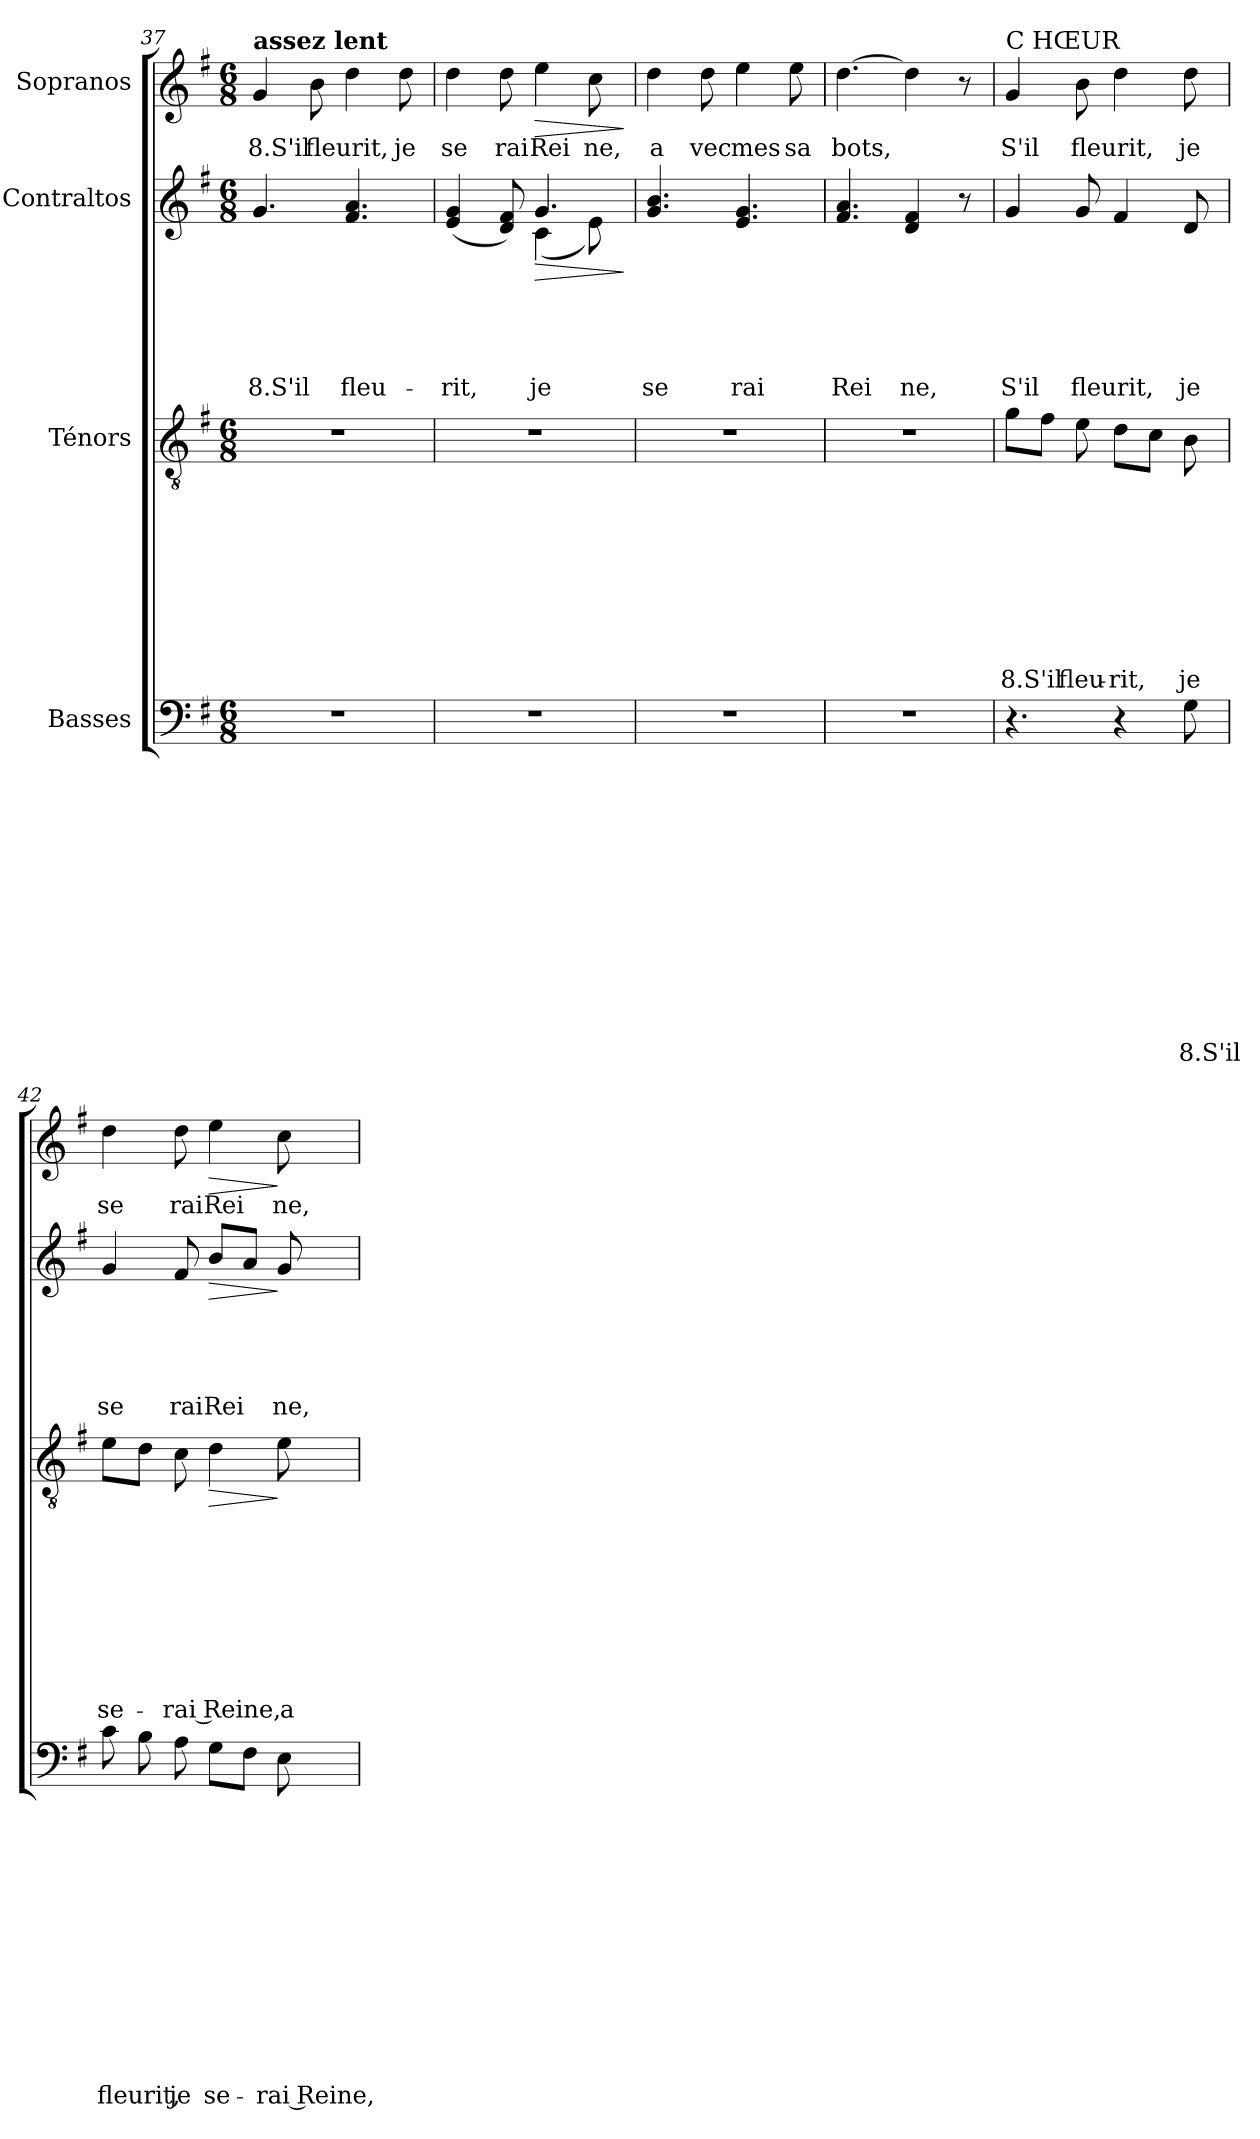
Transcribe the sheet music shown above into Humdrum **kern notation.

**kern	**text	**text	**text	**text	**text	**text	**text	**text	**text	**text	**text	**text	**text	**kern	**text	**text	**text	**text	**text	**text	**text	**text	**text	**dynam	**kern	**text	**text	**text	**text	**text	**dynam	**kern	**text	**dynam
*part4	*part4	*part4	*part4	*part4	*part4	*part4	*part4	*part4	*part4	*part4	*part4	*part4	*part4	*part3	*part3	*part3	*part3	*part3	*part3	*part3	*part3	*part3	*part3	*part3	*part2	*part2	*part2	*part2	*part2	*part2	*part2	*part1	*part1	*part1
*staff4	*staff4	*staff4	*staff4	*staff4	*staff4	*staff4	*staff4	*staff4	*staff4	*staff4	*staff4	*staff4	*staff4	*staff3	*staff3	*staff3	*staff3	*staff3	*staff3	*staff3	*staff3	*staff3	*staff3	*staff3	*staff2	*staff2	*staff2	*staff2	*staff2	*staff2	*staff2	*staff1	*staff1	*staff1
*I"Basses	*	*	*	*	*	*	*	*	*	*	*	*	*	*I"Ténors	*	*	*	*	*	*	*	*	*	*	*I"Contraltos	*	*	*	*	*	*	*I"Sopranos	*	*
*clefF4	*	*	*	*	*	*	*	*	*	*	*	*	*	*clefGv2	*	*	*	*	*	*	*	*	*	*	*clefG2	*	*	*	*	*	*	*clefG2	*	*
*k[f#]	*	*	*	*	*	*	*	*	*	*	*	*	*	*k[f#]	*	*	*	*	*	*	*	*	*	*	*k[f#]	*	*	*	*	*	*	*k[f#]	*	*
*G:	*	*	*	*	*	*	*	*	*	*	*	*	*	*G:	*	*	*	*	*	*	*	*	*	*	*G:	*	*	*	*	*	*	*G:	*	*
*M6/8	*	*	*	*	*	*	*	*	*	*	*	*	*	*M6/8	*	*	*	*	*	*	*	*	*	*	*M6/8	*	*	*	*	*	*	*M6/8	*	*
=37	=37	=37	=37	=37	=37	=37	=37	=37	=37	=37	=37	=37	=37	=37	=37	=37	=37	=37	=37	=37	=37	=37	=37	=37	=37	=37	=37	=37	=37	=37	=37	=37	=37	=37
!	!	!	!	!	!	!	!	!	!	!	!	!	!	!	!	!	!	!	!	!	!	!	!	!	!	!	!	!	!	!	!	!LO:TX:a:B:t=assez lent	!	!
!LO:N:vis=1	!	!	!	!	!	!	!	!	!	!	!	!	!	!LO:N:vis=1	!	!	!	!	!	!	!	!	!	!	!	!	!	!	!	!LO:LY:b:rj	!	!	!LO:LY:b:rj	!
2.r	.	.	.	.	.	.	.	.	.	.	.	.	.	2.r	.	.	.	.	.	.	.	.	.	.	4.g/	.	.	.	.	8.S'il	.	4g/	8.S'il	.
!	!	!	!	!	!	!	!	!	!	!	!	!	!	!	!	!	!	!	!	!	!	!	!	!	!	!	!	!	!	!	!	!	!LO:LY:b	!
.	.	.	.	.	.	.	.	.	.	.	.	.	.	.	.	.	.	.	.	.	.	.	.	.	.	.	.	.	.	.	.	8b\	fleurit,	.
!	!	!	!	!	!	!	!	!	!	!	!	!	!	!	!	!	!	!	!	!	!	!	!	!	!	!	!	!	!	!LO:LY:b	!	!	!	!
.	.	.	.	.	.	.	.	.	.	.	.	.	.	.	.	.	.	.	.	.	.	.	.	.	4.f#/ 4.a/	.	.	.	.	fleu-	.	4dd\	.	.
!	!	!	!	!	!	!	!	!	!	!	!	!	!	!	!	!	!	!	!	!	!	!	!	!	!	!	!	!	!	!	!	!	!LO:LY:b	!
.	.	.	.	.	.	.	.	.	.	.	.	.	.	.	.	.	.	.	.	.	.	.	.	.	.	.	.	.	.	.	.	8dd\	je	.
=38	=38	=38	=38	=38	=38	=38	=38	=38	=38	=38	=38	=38	=38	=38	=38	=38	=38	=38	=38	=38	=38	=38	=38	=38	=38	=38	=38	=38	=38	=38	=38	=38	=38	=38
!LO:N:vis=1	!	!	!	!	!	!	!	!	!	!	!	!	!	!LO:N:vis=1	!	!	!	!	!	!	!	!	!	!	!	!	!	!	!	!LO:LY:b	!	!	!LO:LY:b	!
*	*	*	*	*	*	*	*	*	*	*	*	*	*	*	*	*	*	*	*	*	*	*	*	*	*^	*	*	*	*	*	*	*	*	*
*	*	*	*	*	*	*	*	*	*	*	*	*	*	*	*	*	*	*	*	*	*	*	*	*	*	*^	*	*	*	*	*	*	*	*	*
*	*	*	*	*	*	*	*	*	*	*	*	*	*	*	*	*	*	*	*	*	*	*	*	*	*	*	*^	*	*	*	*	*	*	*	*	*
2.r	.	.	.	.	.	.	.	.	.	.	.	.	.	2.r	.	.	.	.	.	.	.	.	.	.	(<4e/ 4g/	4ryy	4.ryy	4.ryy	.	.	.	.	-rit,	.	4dd\	se	.
!	!	!	!	!	!	!	!	!	!	!	!	!	!	!	!	!	!	!	!	!	!	!	!	!	!	!	!	!	!	!	!	!	!	!	!	!LO:LY:b	!
.	.	.	.	.	.	.	.	.	.	.	.	.	.	.	.	.	.	.	.	.	.	.	.	.	8ryy	8d/ 8f#/)	.	.	.	.	.	.	.	.	8dd\	rai	.
!	!	!	!	!	!	!	!	!	!	!	!	!	!	!	!	!	!	!	!	!	!	!	!	!	!	!	!	!	!	!	!	!	!LO:LY:b	!LO:HP:b	!	!LO:LY:b	!LO:HP:b
.	.	.	.	.	.	.	.	.	.	.	.	.	.	.	.	.	.	.	.	.	.	.	.	.	4.ryy	4ryy	4.g/	(<4c\	.	.	.	.	je	>	4ee\	Rei	>
!	!	!	!	!	!	!	!	!	!	!	!	!	!	!	!	!	!	!	!	!	!	!	!	!	!	!	!	!	!	!	!	!	!	!	!	!LO:LY:b	!
.	.	.	.	.	.	.	.	.	.	.	.	.	.	.	.	.	.	.	.	.	.	.	.	.	.	16ryy	.	8e\)	.	.	.	.	.	.	8cc\	ne,	.
.	.	.	.	.	.	.	.	.	.	.	.	.	.	.	.	.	.	.	.	.	.	.	.	.	.	16ryy	.	.	.	.	.	.	.	.	.	.	.
*	*	*	*	*	*	*	*	*	*	*	*	*	*	*	*	*	*	*	*	*	*	*	*	*	*v	*v	*v	*v	*	*	*	*	*	*	*	*	*
.	.	.	.	.	.	.	.	.	.	.	.	.	.	.	.	.	.	.	.	.	.	.	.	.	.	.	.	.	.	.	]	.	.	]
!!LO:LB:g=z
=39	=39	=39	=39	=39	=39	=39	=39	=39	=39	=39	=39	=39	=39	=39	=39	=39	=39	=39	=39	=39	=39	=39	=39	=39	=39	=39	=39	=39	=39	=39	=39	=39	=39	=39
!LO:N:vis=1	!	!	!	!	!	!	!	!	!	!	!	!	!	!LO:N:vis=1	!	!	!	!	!	!	!	!	!	!	!	!	!	!	!	!LO:LY:b	!	!	!LO:LY:b	!
2.r	.	.	.	.	.	.	.	.	.	.	.	.	.	2.r	.	.	.	.	.	.	.	.	.	.	4.g/ 4.b/	.	.	.	.	se	.	4dd\	a	.
!	!	!	!	!	!	!	!	!	!	!	!	!	!	!	!	!	!	!	!	!	!	!	!	!	!	!	!	!	!	!	!	!	!LO:LY:b	!
.	.	.	.	.	.	.	.	.	.	.	.	.	.	.	.	.	.	.	.	.	.	.	.	.	.	.	.	.	.	.	.	8dd\	vec	.
!	!	!	!	!	!	!	!	!	!	!	!	!	!	!	!	!	!	!	!	!	!	!	!	!	!	!	!	!	!	!LO:LY:b	!	!	!LO:LY:b	!
.	.	.	.	.	.	.	.	.	.	.	.	.	.	.	.	.	.	.	.	.	.	.	.	.	4.e/ 4.g/	.	.	.	.	rai	.	4ee\	mes	.
!	!	!	!	!	!	!	!	!	!	!	!	!	!	!	!	!	!	!	!	!	!	!	!	!	!	!	!	!	!	!	!	!	!LO:LY:b	!
.	.	.	.	.	.	.	.	.	.	.	.	.	.	.	.	.	.	.	.	.	.	.	.	.	.	.	.	.	.	.	.	8ee\	sa	.
=40	=40	=40	=40	=40	=40	=40	=40	=40	=40	=40	=40	=40	=40	=40	=40	=40	=40	=40	=40	=40	=40	=40	=40	=40	=40	=40	=40	=40	=40	=40	=40	=40	=40	=40
!LO:N:vis=1	!	!	!	!	!	!	!	!	!	!	!	!	!	!LO:N:vis=1	!	!	!	!	!	!	!	!	!	!	!	!	!	!	!	!LO:LY:b	!	!	!LO:LY:b	!
2.r	.	.	.	.	.	.	.	.	.	.	.	.	.	2.r	.	.	.	.	.	.	.	.	.	.	4.f#/ 4.a/	.	.	.	.	Rei	.	[>4.dd\	bots,	.
!	!	!	!	!	!	!	!	!	!	!	!	!	!	!	!	!	!	!	!	!	!	!	!	!	!	!	!	!	!	!LO:LY:b	!	!	!	!
.	.	.	.	.	.	.	.	.	.	.	.	.	.	.	.	.	.	.	.	.	.	.	.	.	4d/ 4f#/	.	.	.	.	ne,	.	4dd\]	.	.
.	.	.	.	.	.	.	.	.	.	.	.	.	.	.	.	.	.	.	.	.	.	.	.	.	8r	.	.	.	.	.	.	8r	.	.
=41	=41	=41	=41	=41	=41	=41	=41	=41	=41	=41	=41	=41	=41	=41	=41	=41	=41	=41	=41	=41	=41	=41	=41	=41	=41	=41	=41	=41	=41	=41	=41	=41	=41	=41
!	!	!	!	!	!	!	!	!	!	!	!	!	!	!	!	!	!	!	!	!	!	!	!	!	!	!	!	!	!	!	!	!LO:TX:a:t=C HŒUR	!	!
!	!	!	!	!	!	!	!	!	!	!	!	!	!	!	!	!	!	!	!	!	!	!	!LO:LY:b:rj	!	!	!	!	!	!	!LO:LY:b	!	!	!LO:LY:b	!
4.r	.	.	.	.	.	.	.	.	.	.	.	.	.	8g\L	.	.	.	.	.	.	.	.	8.S'il	.	4g/	.	.	.	.	S'il	.	4g/	S'il	.
.	.	.	.	.	.	.	.	.	.	.	.	.	.	8f#\J	.	.	.	.	.	.	.	.	.	.	.	.	.	.	.	.	.	.	.	.
!	!	!	!	!	!	!	!	!	!	!	!	!	!	!	!	!	!	!	!	!	!	!	!LO:LY:b	!	!	!	!	!	!	!LO:LY:b	!	!	!LO:LY:b	!
.	.	.	.	.	.	.	.	.	.	.	.	.	.	8e\	.	.	.	.	.	.	.	.	fleu-	.	8g/	.	.	.	.	fleurit,	.	8b\	fleurit,	.
!	!	!	!	!	!	!	!	!	!	!	!	!	!	!	!	!	!	!	!	!	!	!	!LO:LY:b	!	!	!	!	!	!	!	!	!	!	!
4r	.	.	.	.	.	.	.	.	.	.	.	.	.	8d\L	.	.	.	.	.	.	.	.	-rit,	.	4f#/	.	.	.	.	.	.	4dd\	.	.
.	.	.	.	.	.	.	.	.	.	.	.	.	.	8c\J	.	.	.	.	.	.	.	.	.	.	.	.	.	.	.	.	.	.	.	.
!	!	!	!	!	!	!	!	!	!	!	!	!	!LO:LY:b:rj	!	!	!	!	!	!	!	!	!	!LO:LY:b	!	!	!	!	!	!	!LO:LY:b	!	!	!LO:LY:b	!
8G\	.	.	.	.	.	.	.	.	.	.	.	.	8.S'il	8B\	.	.	.	.	.	.	.	.	je	.	8d/	.	.	.	.	je	.	8dd\	je	.
=42	=42	=42	=42	=42	=42	=42	=42	=42	=42	=42	=42	=42	=42	=42	=42	=42	=42	=42	=42	=42	=42	=42	=42	=42	=42	=42	=42	=42	=42	=42	=42	=42	=42	=42
!	!	!	!	!	!	!	!	!	!	!	!	!	!LO:LY:b	!	!	!	!	!	!	!	!	!	!LO:LY:b	!	!	!	!	!	!	!LO:LY:b	!	!	!LO:LY:b	!
8c\	.	.	.	.	.	.	.	.	.	.	.	.	fleurit,	8e\L	.	.	.	.	.	.	.	.	se-	.	4g/	.	.	.	.	se	.	4dd\	se	.
8B\	.	.	.	.	.	.	.	.	.	.	.	.	.	8d\J	.	.	.	.	.	.	.	.	.	.	.	.	.	.	.	.	.	.	.	.
!	!	!	!	!	!	!	!	!	!	!	!	!	!LO:LY:b	!	!	!	!	!	!	!	!	!	!LO:LY:b	!	!	!	!	!	!	!LO:LY:b	!	!	!LO:LY:b	!
8A\	.	.	.	.	.	.	.	.	.	.	.	.	je	8c\	.	.	.	.	.	.	.	.	-rai Reine,	.	8f#/	.	.	.	.	rai	.	8dd\	rai	.
!	!	!	!	!	!	!	!	!	!	!	!	!	!LO:LY:b	!	!	!	!	!	!	!	!	!	!	!LO:HP:b	!	!	!	!	!	!LO:LY:b	!LO:HP:b	!	!LO:LY:b	!LO:HP:b
8G\L	.	.	.	.	.	.	.	.	.	.	.	.	se-	4d\	.	.	.	.	.	.	.	.	.	>	8b/L	.	.	.	.	Rei	>	4ee\	Rei	>
8F#\J	.	.	.	.	.	.	.	.	.	.	.	.	.	.	.	.	.	.	.	.	.	.	.	.	8a/J	.	.	.	.	.	.	.	.	.
!	!	!	!	!	!	!	!	!	!	!	!	!	!LO:LY:b	!	!	!	!	!	!	!	!	!	!LO:LY:b	!	!	!	!	!	!	!LO:LY:b	!	!	!LO:LY:b	!
8E\	.	.	.	.	.	.	.	.	.	.	.	.	-rai Reine,	8e\	.	.	.	.	.	.	.	.	a-	]	8g/	.	.	.	.	ne,	]	8cc\	ne,	]
=	=	=	=	=	=	=	=	=	=	=	=	=	=	=	=	=	=	=	=	=	=	=	=	=	=	=	=	=	=	=	=	=	=	=
*-	*-	*-	*-	*-	*-	*-	*-	*-	*-	*-	*-	*-	*-	*-	*-	*-	*-	*-	*-	*-	*-	*-	*-	*-	*-	*-	*-	*-	*-	*-	*-	*-	*-	*-
